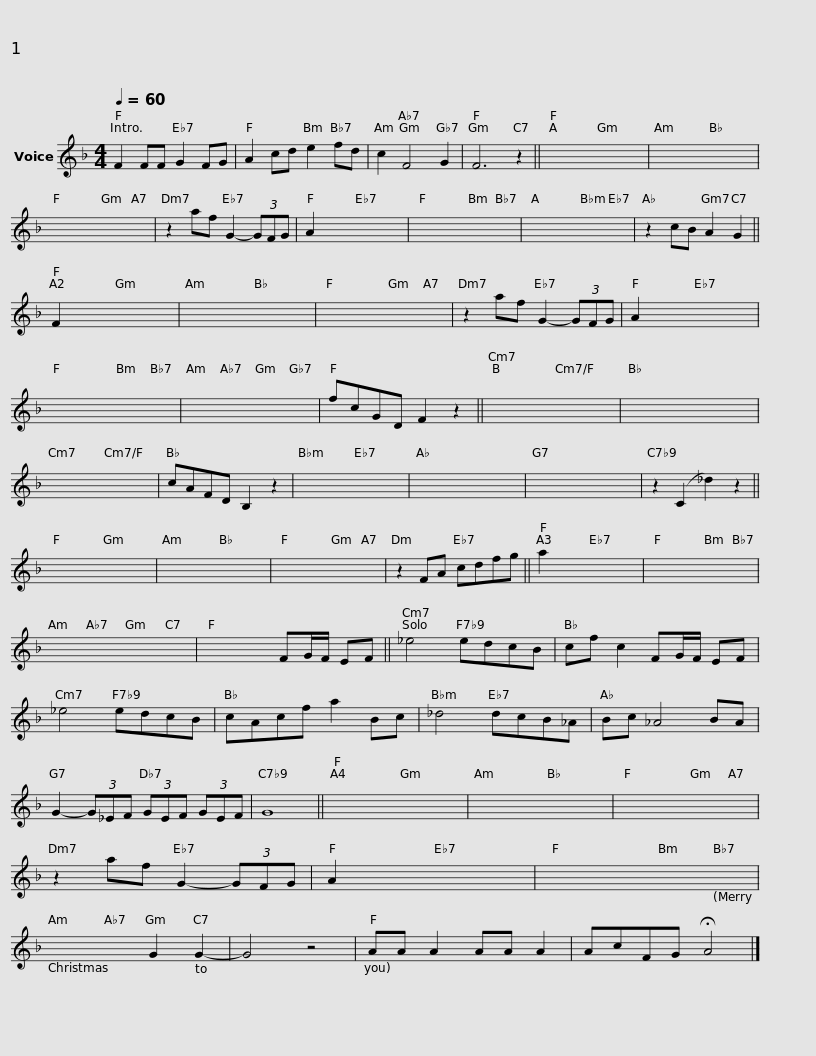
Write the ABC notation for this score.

X:1
L:1/8
Q:1/4=60
M:4/4
I:linebreak $
K:F
V:1 treble
V:1
 F2 FF G2 FG | A2 cd e2 fd | c2 F4 G2 | F6 z2 ||$ x2 x2 x2 x2 | %5
 x2 x2 x2 x2 | x2 x2 x2 x2 | z2 af G2- (3GFG | A2 x2 x2 x2 | x2 x2 x2 x2 |$ %10
 x2 x2 x2 x2 | z2 cB A2 G2 || F2 x2 x2 x2 | x2 x2 x2 x2 | x2 x2 x2 x2 |$ %15
 z2 af G2- (3GFG | A2 x2 x2 x2 | x2 x2 x2 x2 | x2 x2 x2 x2 | fcGD F2 z2 ||$ %20
 x2 x2 x2 x2 | x2 x2 x2 x2 | x2 x2 x2 x2 | cAFD B,2 z2 | x2 x2 x2 x2 | %25
 x2 x2 x2 x2 | x2 x2 x2 x2 | z2 (C2 _d2) z2 ||$ x2 x2 x2 x2 | x2 x2 x2 x2 | %30
 x2 x2 x2 x2 | z2 FA cdfg || a2 x2 x2 x2 | x2 x2 x2 x2 |$ x2 x2 x2 x2 | %35
 x2 x2 FG/F/ EF || _e4 edcB | cf c2 FG/F/ EF | _e4 edcB |$ cAcf a2 Bc | %40
 _d4 dcB_A | Bc _A4 BA | G2- (3G_EF (3GEF (3GEF | G8 ||$ x2 x2 x2 x2 | %45
 x2 x2 x2 x2 | x2 x2 x2 x2 | z2 af G2- (3GFG |$ A2 x2 x2 x2 | x2 x2 x2 x2 | %50
 x2 x2 G2 G2- | G4 z4 | AA A2 AA A2 | AcFG !fermata!A4 |] %54
